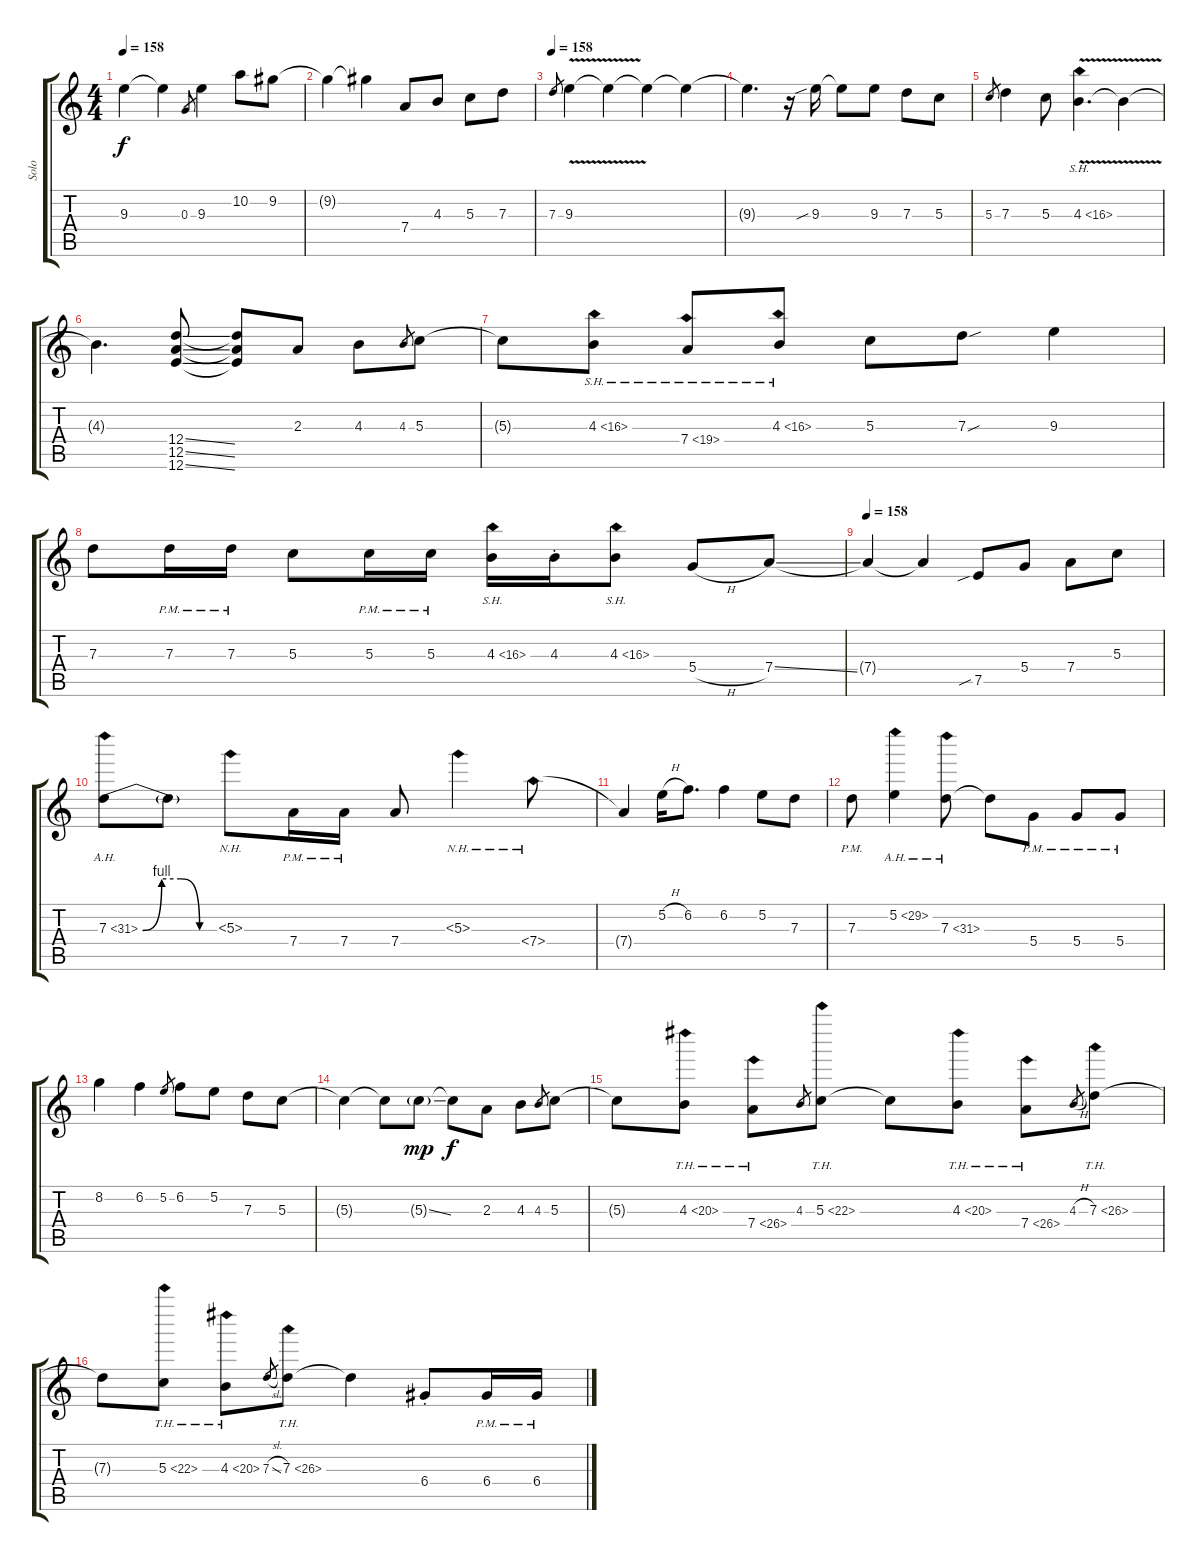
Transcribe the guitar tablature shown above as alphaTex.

\track ("Solo" "Solo") {instrument overdrivenguitar}
\staff {score tabs}
\tuning (E4 B3 G3 D3 A2 E2) {hide}
\ts (4 4)
\tempo 158
\clef g2
\ks c
9.3{t}.4{dy f} 9.3{t}.4 0.3.8{gr} 9.3.4 10.2.8 9.2.8 |
9.2{t}.4 9.2{t}.4 7.4.8 4.3.8 5.3.8 7.3.8 |
\tempo 158
7.3.8{gr} 9.3{v}.4 9.3{t}.4 9.3{t}.4 9.3{t}.4 |
9.3{t}.4{d} r.16 9.3{sib}.16 9.3{t}.8 9.3.8 7.3.8 5.3.8 |
5.3.8{gr} 7.3.4 5.3.8 4.3{sh 12 v}.4{d} 4.3{t}.4 |
4.3{t}.4{d} (12.4{ss} 12.5{ss} 12.6{ss}).8 (12.4{t} 12.5{t} 12.6{t}).8 2.3.8 4.3.8 4.3.8{gr} 5.3.8 |
5.3{t}.8 4.3{sh 12}.8 7.4{sh 12}.8 4.3{sh 12}.8 5.3.8 7.3{sou}.8 9.3.4 |
7.3.8 7.3{pm}.16 7.3{pm}.16 5.3.8 5.3{pm}.16 5.3{pm}.16 4.3{sh 12}.16 4.3{st}.16 4.3{sh 12}.8 5.4{h}.8 7.4{ss}.8 |
\tempo 158
7.4{t}.4 7.4{t}.4 7.5{sib}.8 5.4.8 7.4.8 5.3.8 |
7.3{be (custom 0 0 15 4 30 4 45 0 60 0) ah 24}.8 7.3{t}.8 5.3{nh}.8 7.4{pm}.16 7.4{pm}.16 7.4.8 5.3{nh}.4 7.4{nh}.8 |
7.4{t}.4 5.2{h}.16 6.2.8{d} 6.2.4 5.2.8 7.3.8 |
7.3{pm}.8 5.2{ah 24}.4 7.3{ah 24}.8 7.3{t}.8 5.4{pm}.8 5.4{pm}.8 5.4{pm}.8 |
8.2.4 6.2.4 5.2.8{gr} 6.2.8 5.2.8 7.3.8 5.3.8 |
5.3{t}.4 5.3{t}.8 5.3{ss g}.8{dy mp} 5.3{t}.8{dy f} 2.3.8 4.3.8 4.3.8{gr} 5.3.8 |
5.3{t}.8 4.3{th 16}.8 7.4{th 19}.8 4.3.8{gr} 5.3{th 17}.8 5.3{t}.8 4.3{th 16}.8 7.4{th 19}.8 4.3{h}.8{gr} 7.3{th 19}.8 |
7.3{t}.8 5.3{th 17}.8 4.3{th 16}.8 7.3{sl}.8{gr} 7.3{th 19}.8 7.3{t}.4 6.4{st}.8 6.4{pm}.16 6.4{pm}.16
